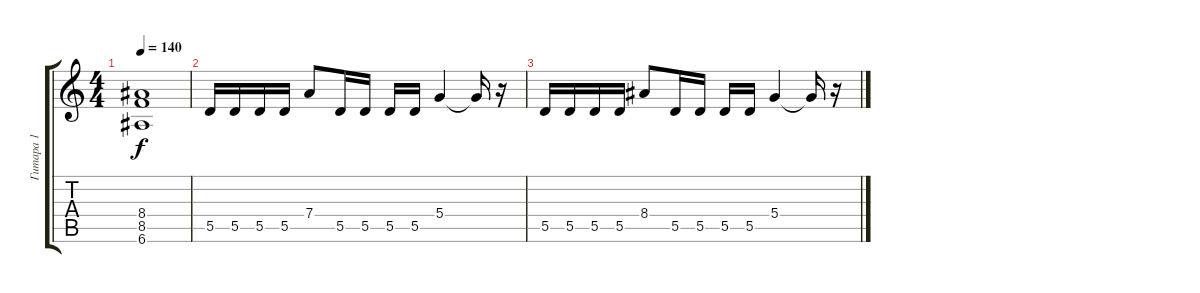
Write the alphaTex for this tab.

\track ("Гитара 1" "Гитара 1") {instrument distortionguitar}
\staff {score tabs}
\tuning (E4 B3 G3 D3 A2 E2) {hide}
\ts (4 4)
\tempo 140
\clef g2
\ks c
(8.4{t} 8.5{t} 6.6{t}).1{dy f} |
5.5.16 5.5.16 5.5.16 5.5.16 7.4.8 5.5.16 5.5.16 5.5.16 5.5.16 5.4.4 5.4{t}.16 r.16 |
5.5.16 5.5.16 5.5.16 5.5.16 8.4.8 5.5.16 5.5.16 5.5.16 5.5.16 5.4.4 5.4{t}.16 r.16
